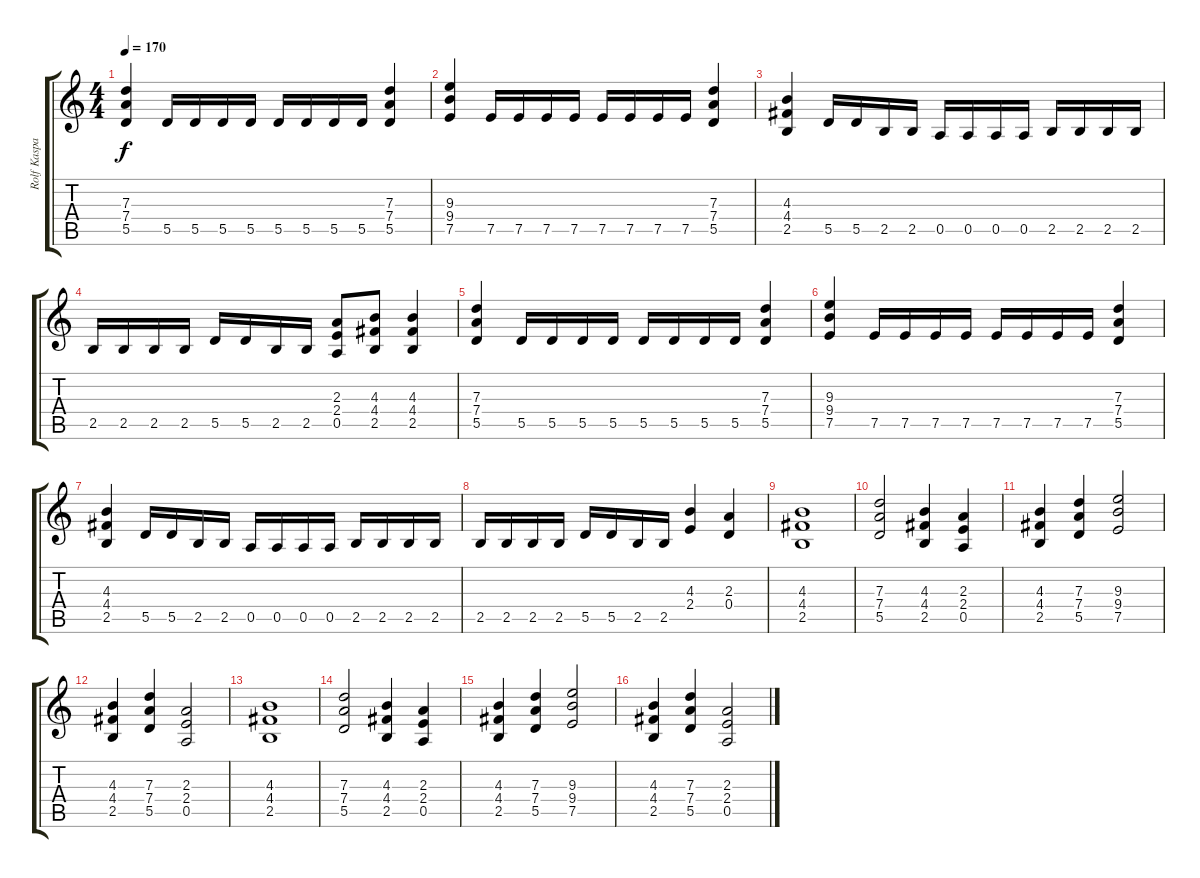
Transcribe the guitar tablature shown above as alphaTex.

\track ("Rolf Kasparek" "Rolf Kaspa") {instrument overdrivenguitar}
\staff {score tabs}
\tuning (E4 B3 G3 D3 A2 E2) {hide}
\ts (4 4)
\tempo 170
\clef g2
\ks c
(7.3 7.4 5.5).4{dy f} 5.5.16 5.5.16 5.5.16 5.5.16 5.5.16 5.5.16 5.5.16 5.5.16 (7.3 7.4 5.5).4 |
(9.3 9.4 7.5).4 7.5.16 7.5.16 7.5.16 7.5.16 7.5.16 7.5.16 7.5.16 7.5.16 (7.3 7.4 5.5).4 |
(4.3 4.4 2.5).4 5.5.16 5.5.16 2.5.16 2.5.16 0.5.16 0.5.16 0.5.16 0.5.16 2.5.16 2.5.16 2.5.16 2.5.16 |
2.5.16 2.5.16 2.5.16 2.5.16 5.5.16 5.5.16 2.5.16 2.5.16 (2.3 2.4 0.5).8 (4.3 4.4 2.5).8 (4.3 4.4 2.5).4 |
(7.3 7.4 5.5).4 5.5.16 5.5.16 5.5.16 5.5.16 5.5.16 5.5.16 5.5.16 5.5.16 (7.3 7.4 5.5).4 |
(9.3 9.4 7.5).4 7.5.16 7.5.16 7.5.16 7.5.16 7.5.16 7.5.16 7.5.16 7.5.16 (7.3 7.4 5.5).4 |
(4.3 4.4 2.5).4 5.5.16 5.5.16 2.5.16 2.5.16 0.5.16 0.5.16 0.5.16 0.5.16 2.5.16 2.5.16 2.5.16 2.5.16 |
2.5.16 2.5.16 2.5.16 2.5.16 5.5.16 5.5.16 2.5.16 2.5.16 (4.3 2.4).4 (2.3 0.4).4 |
(4.3 4.4 2.5).1 |
(7.3 7.4 5.5).2 (4.3 4.4 2.5).4 (2.3 2.4 0.5).4 |
(4.3 4.4 2.5).4 (7.3 7.4 5.5).4 (9.3 9.4 7.5).2 |
(4.3 4.4 2.5).4 (7.3 7.4 5.5).4 (2.3 2.4 0.5).2 |
(4.3 4.4 2.5).1 |
(7.3 7.4 5.5).2 (4.3 4.4 2.5).4 (2.3 2.4 0.5).4 |
(4.3 4.4 2.5).4 (7.3 7.4 5.5).4 (9.3 9.4 7.5).2 |
(4.3 4.4 2.5).4 (7.3 7.4 5.5).4 (2.3 2.4 0.5).2
